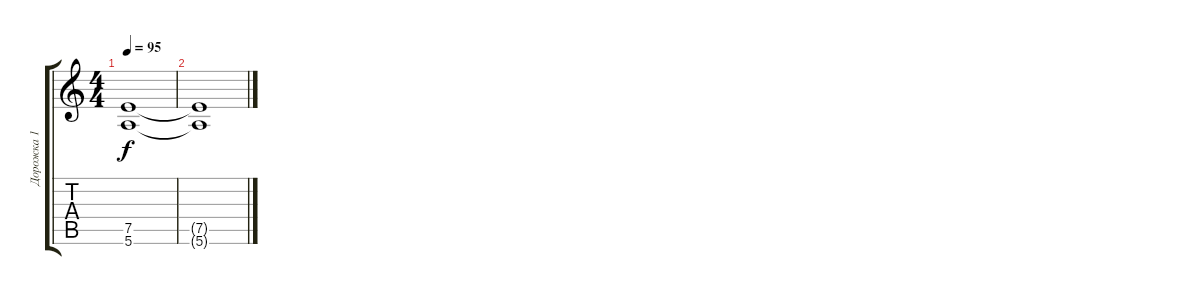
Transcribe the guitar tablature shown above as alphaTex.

\track ("Дорожка 1" "Дорожка 1") {instrument acousticguitarsteel}
\staff {score tabs}
\tuning (E4 B3 G3 D3 A2 E2) {hide}
\ts (4 4)
\tempo 95
\clef g2
\ks c
(7.5{t} 5.6{t}).1{dy f} |
(7.5{t} 5.6{t}).1
